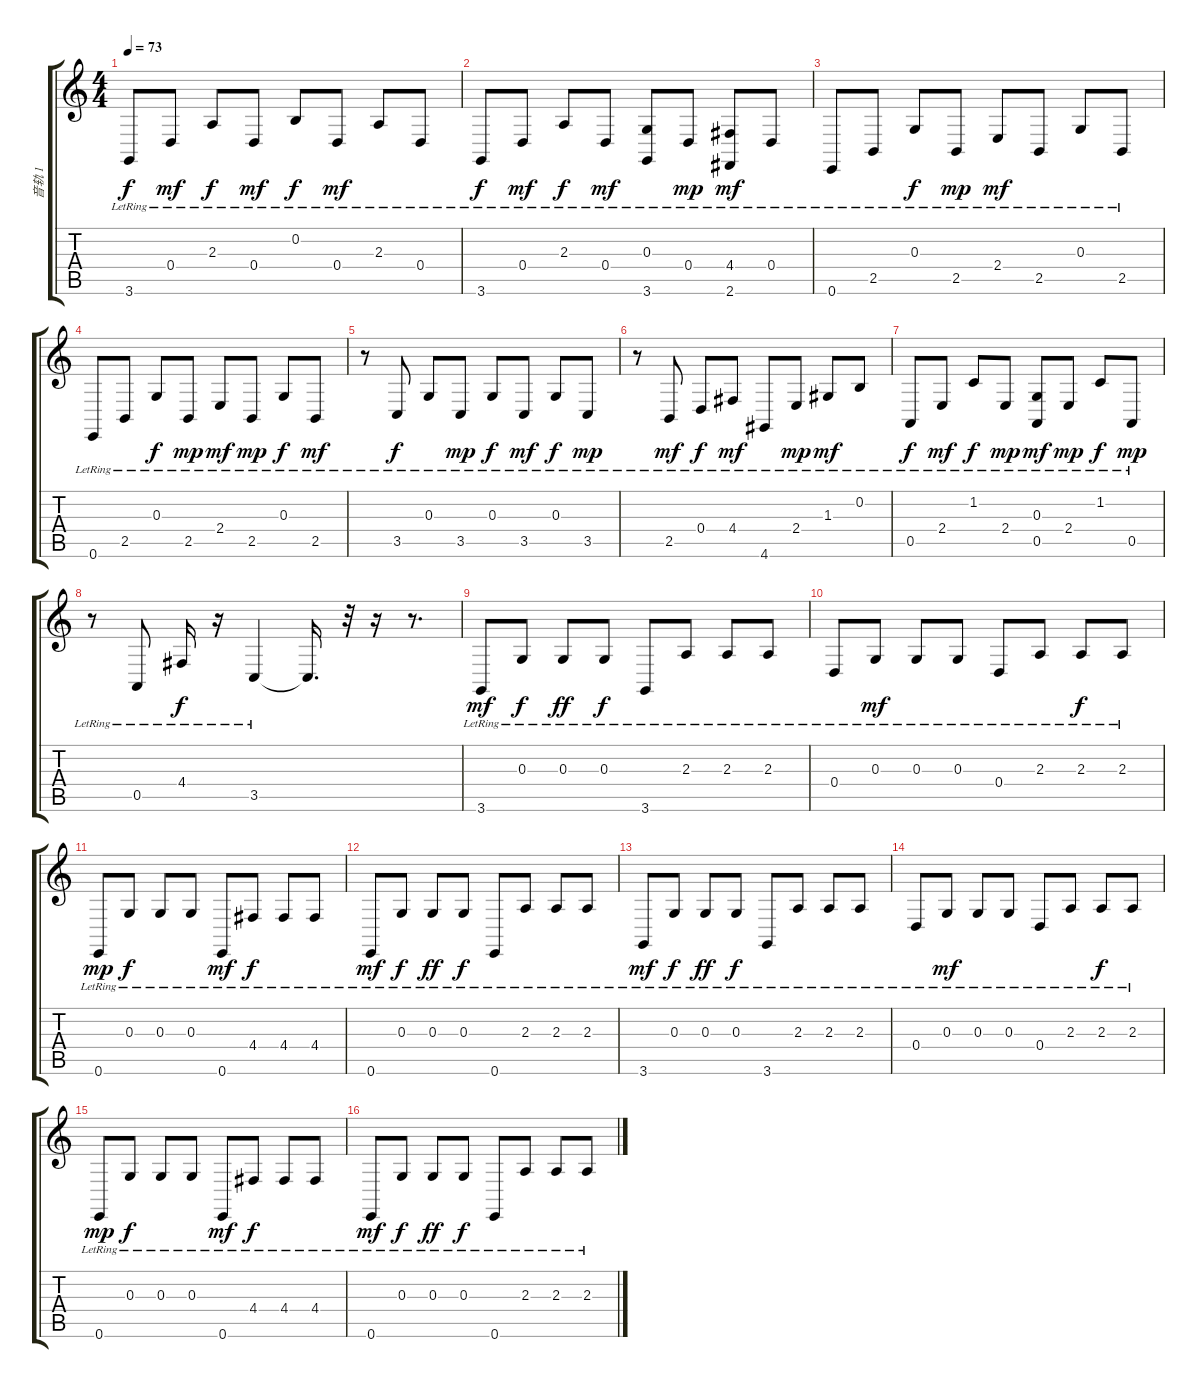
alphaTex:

\track ("音轨 1" "音轨 1") {instrument acousticgrandpiano}
\staff {score tabs}
\tuning (E4 B3 G3 D3 A2 E2) {hide}
\ts (4 4)
\tempo 73
\clef g2
\ks c
3.6{lr}.8{dy f} 0.4{lr}.8{dy mf} 2.3{lr}.8{dy f} 0.4{lr}.8{dy mf} 0.2{lr}.8{dy f} 0.4{lr}.8{dy mf} 2.3{lr}.8 0.4{lr}.8 |
3.6{lr}.8{dy f} 0.4{lr}.8{dy mf} 2.3{lr}.8{dy f} 0.4{lr}.8{dy mf} (0.3{lr} 3.6{lr}).8 0.4{lr}.8{dy mp} (4.4{lr} 2.6{lr}).8{dy mf} 0.4{lr}.8 |
0.6{lr}.8 2.5{lr}.8 0.3{lr}.8{dy f} 2.5{lr}.8{dy mp} 2.4{lr}.8{dy mf} 2.5{lr}.8 0.3{lr}.8 2.5{lr}.8 |
0.6{lr}.8 2.5{lr}.8 0.3{lr}.8{dy f} 2.5{lr}.8{dy mp} 2.4{lr}.8{dy mf} 2.5{lr}.8{dy mp} 0.3{lr}.8{dy f} 2.5{lr}.8{dy mf} |
r.8 3.5{lr}.8{dy f} 0.3{lr}.8 3.5{lr}.8{dy mp} 0.3{lr}.8{dy f} 3.5{lr}.8{dy mf} 0.3{lr}.8{dy f} 3.5{lr}.8{dy mp} |
r.8 2.5{lr}.8{dy mf} 0.4{lr}.8{dy f} 4.4{lr}.8{dy mf} 4.6{lr}.8 2.4{lr}.8{dy mp} 1.3{lr}.8{dy mf} 0.2{lr}.8 |
0.5{lr}.8{dy f} 2.4{lr}.8{dy mf} 1.2{lr}.8{dy f} 2.4{lr}.8{dy mp} (0.3{lr} 0.5{lr}).8{dy mf} 2.4{lr}.8{dy mp} 1.2{lr}.8{dy f} 0.5{lr}.8{dy mp} |
r.8 0.5{lr}.8 4.4{lr}.16{dy f} r.16 3.5{lr}.4 3.5{t}.16{d} r.32 r.16 r.8{d} |
3.6{lr}.8{dy mf} 0.3{lr}.8{dy f} 0.3{lr}.8{dy ff} 0.3{lr}.8{dy f} 3.6{lr}.8 2.3{lr}.8 2.3{lr}.8 2.3{lr}.8 |
0.4{lr}.8 0.3{lr}.8{dy mf} 0.3{lr}.8 0.3{lr}.8 0.4{lr}.8 2.3{lr}.8 2.3{lr}.8{dy f} 2.3{lr}.8 |
0.6{lr}.8{dy mp} 0.3{lr}.8{dy f} 0.3{lr}.8 0.3{lr}.8 0.6{lr}.8{dy mf} 4.4{lr}.8{dy f} 4.4{lr}.8 4.4{lr}.8 |
0.6{lr}.8{dy mf} 0.3{lr}.8{dy f} 0.3{lr}.8{dy ff} 0.3{lr}.8{dy f} 0.6{lr}.8 2.3{lr}.8 2.3{lr}.8 2.3{lr}.8 |
3.6{lr}.8{dy mf} 0.3{lr}.8{dy f} 0.3{lr}.8{dy ff} 0.3{lr}.8{dy f} 3.6{lr}.8 2.3{lr}.8 2.3{lr}.8 2.3{lr}.8 |
0.4{lr}.8 0.3{lr}.8{dy mf} 0.3{lr}.8 0.3{lr}.8 0.4{lr}.8 2.3{lr}.8 2.3{lr}.8{dy f} 2.3{lr}.8 |
0.6{lr}.8{dy mp} 0.3{lr}.8{dy f} 0.3{lr}.8 0.3{lr}.8 0.6{lr}.8{dy mf} 4.4{lr}.8{dy f} 4.4{lr}.8 4.4{lr}.8 |
0.6{lr}.8{dy mf} 0.3{lr}.8{dy f} 0.3{lr}.8{dy ff} 0.3{lr}.8{dy f} 0.6{lr}.8 2.3{lr}.8 2.3{lr}.8 2.3{lr}.8
